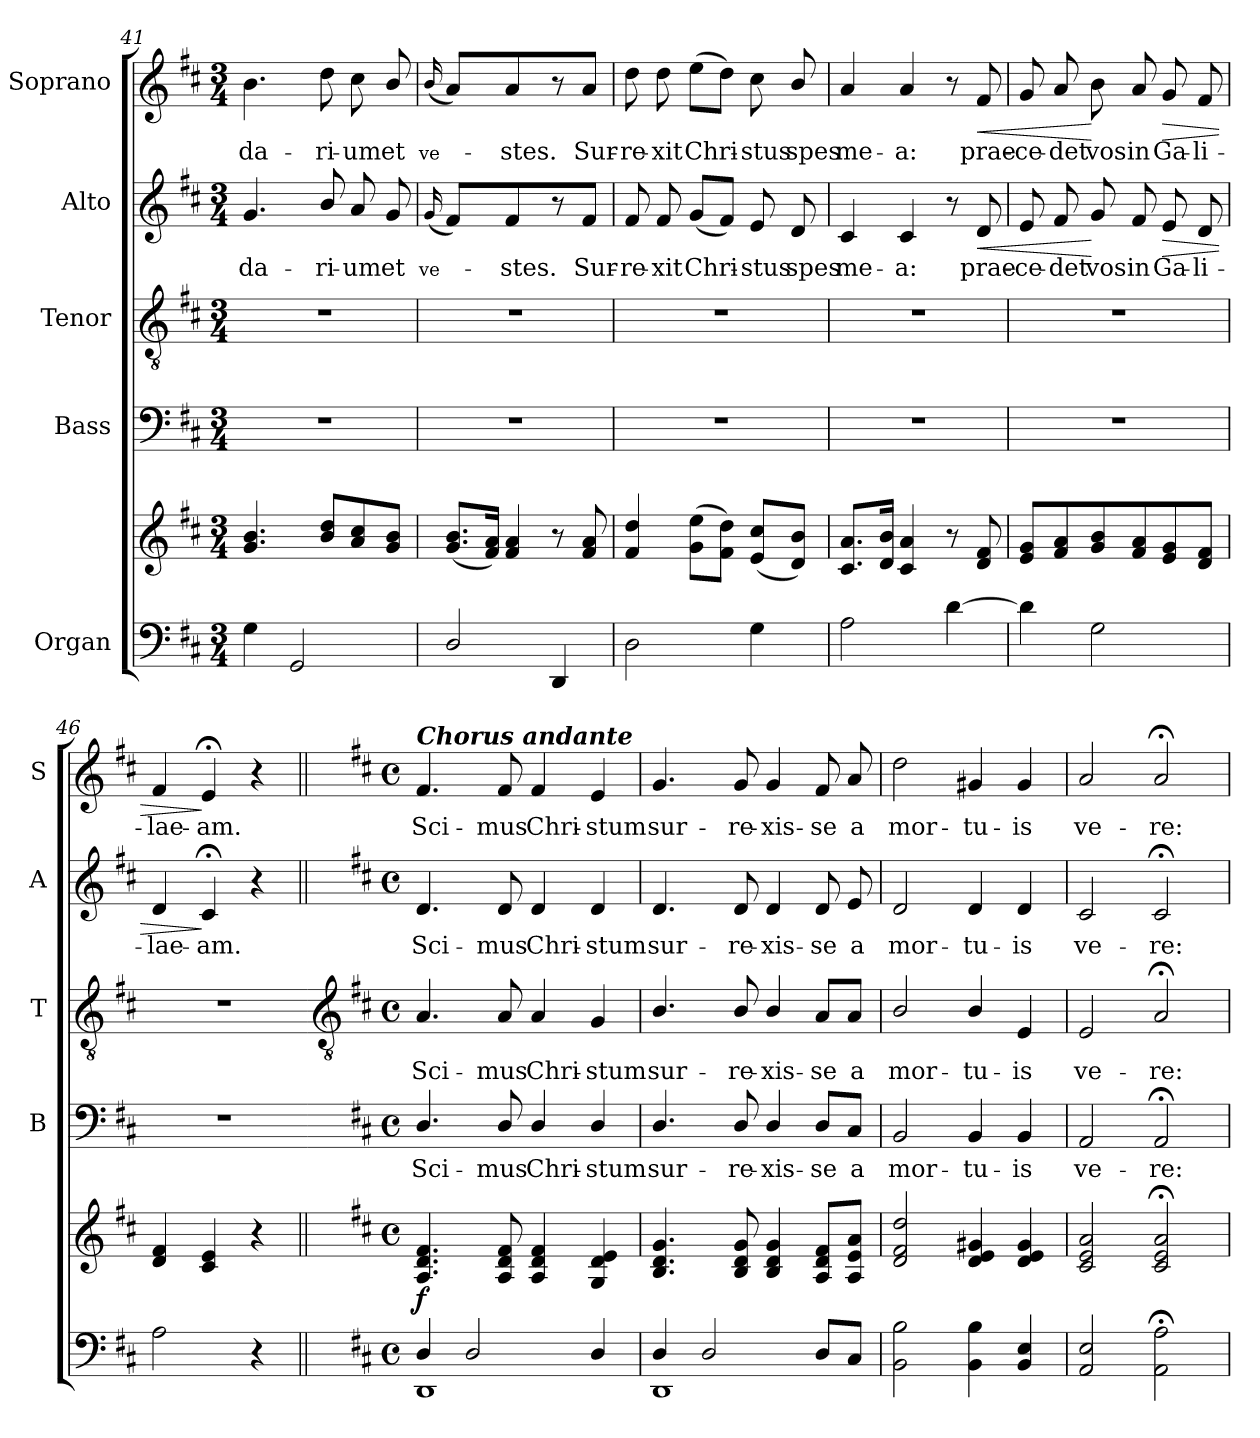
**kern	**kern	**dynam	**kern	**text	**kern	**text	**kern	**text	**dynam	**kern	**text	**dynam
*part5	*part5	*part5	*part4	*part4	*part3	*part3	*part2	*part2	*part2	*part1	*part1	*part1
*staff6	*staff5	*staff5/6	*staff4	*staff4	*staff3	*staff3	*staff2	*staff2	*staff2	*staff1	*staff1	*staff1
*I"Organ	*	*	*I"Bass	*	*I"Tenor	*	*I"Alto	*	*	*I"Soprano	*	*
*	*	*	*I'B	*	*I'T	*	*I'A	*	*	*I'S	*	*
!!LO:LB:g=z
*clefF4	*clefG2	*	*clefF4	*	*clefGv2	*	*clefG2	*	*	*clefG2	*	*
*k[f#c#]	*k[f#c#]	*	*k[f#c#]	*	*k[f#c#]	*	*k[f#c#]	*	*	*k[f#c#]	*	*
*D:	*D:	*	*D:	*	*D:	*	*D:	*	*	*D:	*	*
*M3/4	*M3/4	*	*M3/4	*	*M3/4	*	*M3/4	*	*	*M3/4	*	*
=41	=41	=41	=41	=41	=41	=41	=41	=41	=41	=41	=41	=41
!	!	!	!	!	!	!	!	!LO:LY:b	!	!	!LO:LY:b	!
4G	4.g 4.b	.	2.r	.	2.r	.	4.g	-da-	.	4.b	-da-	.
2GG	.	.	.	.	.	.	.	.	.	.	.	.
!	!	!	!	!	!	!	!	!LO:LY:b	!	!	!LO:LY:b	!
.	8b 8ddL	.	.	.	.	.	8b/	-ri-	.	8dd	-ri-	.
!	!	!	!	!	!	!	!	!LO:LY:b	!	!	!LO:LY:b	!
.	8a 8cc#	.	.	.	.	.	8a	-um	.	8cc#	-um	.
!	!	!	!	!	!	!	!	!LO:LY:b	!	!	!LO:LY:b	!
.	8g/ 8b/J	.	.	.	.	.	8g/	et	.	8b/	et	.
=42	=42	=42	=42	=42	=42	=42	=42	=42	=42	=42	=42	=42
!	!	!	!	!	!	!	!	!LO:LY:b	!	!	!LO:LY:b	!
.	.	.	.	.	.	.	(<16qqg/LL	ve-	.	(<16qqb/LL	ve-	.
2D/	(<8.g/ 8.b/L	.	2.r	.	2.r	.	4f#)	.	.	4a)	.	.
.	16f# 16aJ)	.	.	.	.	.	.	.	.	.	.	.
!	!	!	!	!	!	!	!	!LO:LY:b	!	!	!LO:LY:b	!
.	4f# 4a	.	.	.	.	.	4f#	stes.	.	4a	stes.	.
4DD	8r	.	.	.	.	.	8r	.	.	8r	.	.
!	!	!	!	!	!	!	!	!LO:LY:b	!	!	!LO:LY:b	!
.	8f# 8a	.	.	.	.	.	8f#J	Sur-	.	8aJ	Sur-	.
=43	=43	=43	=43	=43	=43	=43	=43	=43	=43	=43	=43	=43
!	!	!	!	!	!	!	!	!LO:LY:b	!	!	!LO:LY:b	!
2D	4f# 4dd	.	2.r	.	2.r	.	8f#	-re-	.	8dd	-re-	.
!	!	!	!	!	!	!	!	!LO:LY:b	!	!	!LO:LY:b	!
.	.	.	.	.	.	.	8f#	-xit	.	8dd	-xit	.
!	!	!	!	!	!	!	!	!LO:LY:b	!	!	!LO:LY:b	!
.	(>8g 8eeL	.	.	.	.	.	(<8gL	Chri-	.	(>8eeL	Chri-	.
.	8f# 8ddJ)	.	.	.	.	.	8f#J)	.	.	8ddJ)	.	.
!	!	!	!	!	!	!	!	!LO:LY:b	!	!	!LO:LY:b	!
4G	(<8e 8cc#L	.	.	.	.	.	8e	stus	.	8cc#	stus	.
!	!	!	!	!	!	!	!	!LO:LY:b	!	!	!LO:LY:b	!
.	8d/ 8b/J)	.	.	.	.	.	8d/	spes	.	8b/	spes	.
=44	=44	=44	=44	=44	=44	=44	=44	=44	=44	=44	=44	=44
!	!	!	!	!	!	!	!	!LO:LY:b	!	!	!LO:LY:b	!
2A	8.c# 8.aL	.	2.r	.	2.r	.	4c#	me-	.	4a	me-	.
.	16d 16bJ	.	.	.	.	.	.	.	.	.	.	.
!	!	!	!	!	!	!	!	!LO:LY:b	!	!	!LO:LY:b	!
.	4c# 4a	.	.	.	.	.	4c#	-a:	.	4a	-a:	.
[4d	8r	.	.	.	.	.	8r	.	.	8r	.	.
!	!	!	!	!	!	!	!	!LO:LY:b	!LO:HP:b	!	!LO:LY:b	!LO:HP:b
.	8d 8f#	.	.	.	.	.	8d	prae-	<	8f#	prae-	<
=45	=45	=45	=45	=45	=45	=45	=45	=45	=45	=45	=45	=45
!	!	!	!	!	!	!	!	!LO:LY:b	!	!	!LO:LY:b	!
4d]	8e 8gL	.	2.r	.	2.r	.	8e	-ce-	.	8g	-ce-	.
!	!	!	!	!	!	!	!	!LO:LY:b	!	!	!LO:LY:b	!
.	8f# 8a	.	.	.	.	.	8f#	-det	.	8a	-det	.
!	!	!	!	!	!	!	!	!LO:LY:b	!	!	!LO:LY:b	!
2G	8g 8b	.	.	.	.	.	8g	vos	[	8b	vos	[
!	!	!	!	!	!	!	!	!LO:LY:b	!	!	!LO:LY:b	!
.	8f# 8a	.	.	.	.	.	8f#	in	.	8a	in	.
!	!	!	!	!	!	!	!	!LO:LY:b	!LO:HP:b	!	!LO:LY:b	!LO:HP:b
.	8e 8g	.	.	.	.	.	8e	Ga-	>	8g	Ga-	>
!	!	!	!	!	!	!	!	!LO:LY:b	!	!	!LO:LY:b	!
.	8d 8f#J	.	.	.	.	.	8d	-li-	.	8f#	-li-	.
=46	=46	=46	=46	=46	=46	=46	=46	=46	=46	=46	=46	=46
!	!	!	!	!	!	!	!	!LO:LY:b	!	!	!LO:LY:b	!
2A	4d 4f#	.	2.r	.	2.r	.	4d	-lae-	.	4f#	-lae-	.
!	!	!	!	!	!	!	!	!LO:LY:b	!	!	!LO:LY:b	!
.	4c# 4e	.	.	.	.	.	4c#;<	-am.	]	4e;<	-am.	]
4r	4r	.	.	.	.	.	4r	.	.	4r	.	.
!!LO:LB:g=z
=47||	=47||	=47||	=47	=47||	=47	=47||	=47||	=47||	=47||	=47||	=47||	=47||
*	*	*	*	*	*clefGv2	*	*	*	*	*	*	*
*	*	*	*k[f#c#]	*	*k[f#c#]	*	*	*	*	*	*	*
*	*	*	*D:	*	*D:	*	*	*	*	*	*	*
*M4/4	*M4/4	*	*M4/4	*	*M4/4	*	*M4/4	*	*	*M4/4	*	*
*met(c)	*met(c)	*	*met(c)	*	*met(c)	*	*met(c)	*	*	*met(c)	*	*
*^	*	*	*	*	*	*	*	*	*	*	*	*
!	!	!	!	!	!	!	!	!	!	!	!LO:TX:a:Bi:t=Chorus andante	!	!
!	!	!	!LO:DY:b	!	!LO:LY:b	!	!LO:LY:b	!	!LO:LY:b	!	!	!LO:LY:b	!
4D/	1DD\	4.A 4.d 4.f#	f	4.D/	Sci-	4.A	Sci-	4.d	Sci-	.	4.f#	Sci-	.
2D/	.	.	.	.	.	.	.	.	.	.	.	.	.
!	!	!	!	!	!LO:LY:b	!	!LO:LY:b	!	!LO:LY:b	!	!	!LO:LY:b	!
.	.	8A 8d 8f#	.	8D/	-mus	8A	-mus	8d	-mus	.	8f#	-mus	.
!	!	!	!	!	!LO:LY:b	!	!LO:LY:b	!	!LO:LY:b	!	!	!LO:LY:b	!
.	.	4A 4d 4f#	.	4D/	Chri-	4A	Chri-	4d	Chri-	.	4f#	Chri-	.
!	!	!	!	!	!LO:LY:b	!	!LO:LY:b	!	!LO:LY:b	!	!	!LO:LY:b	!
4D/	.	4G 4d 4e	.	4D/	-stum	4G	-stum	4d	-stum	.	4e	-stum	.
=48	=48	=48	=48	=48	=48	=48	=48	=48	=48	=48	=48	=48	=48
!	!	!	!	!	!LO:LY:b	!	!LO:LY:b	!	!LO:LY:b	!	!	!LO:LY:b	!
4D/	1DD\	4.B 4.d 4.g	.	4.D/	sur-	4.B/	sur-	4.d	sur-	.	4.g	sur-	.
2D/	.	.	.	.	.	.	.	.	.	.	.	.	.
!	!	!	!	!	!LO:LY:b	!	!LO:LY:b	!	!LO:LY:b	!	!	!LO:LY:b	!
.	.	8B 8d 8g	.	8D/	-re-	8B/	-re-	8d	-re-	.	8g	-re-	.
!	!	!	!	!	!LO:LY:b	!	!LO:LY:b	!	!LO:LY:b	!	!	!LO:LY:b	!
.	.	4B 4d 4g	.	4D/	-xis-	4B/	-xis-	4d	-xis-	.	4g	-xis-	.
!	!	!	!	!	!LO:LY:b	!	!LO:LY:b	!	!LO:LY:b	!	!	!LO:LY:b	!
8DL	.	8A 8d 8f#L	.	8D/L	-se	8A/L	-se	8d	-se	.	8f#	-se	.
!	!	!	!	!	!LO:LY:b	!	!LO:LY:b	!	!LO:LY:b	!	!	!LO:LY:b	!
8C#J	.	8A 8e 8aJ	.	8C#/J	a	8A/J	a	8e	a	.	8a	a	.
*v	*v	*	*	*	*	*	*	*	*	*	*	*	*
=49	=49	=49	=49	=49	=49	=49	=49	=49	=49	=49	=49	=49
!	!	!	!	!LO:LY:b	!	!LO:LY:b	!	!LO:LY:b	!	!	!LO:LY:b	!
2BB 2B	2d 2f# 2dd	.	2BB	mor-	2B/	mor-	2d	mor-	.	2dd	mor-	.
!	!	!	!	!LO:LY:b	!	!LO:LY:b	!	!LO:LY:b	!	!	!LO:LY:b	!
4BB 4B	4d 4e 4g#X	.	4BB	-tu-	4B/	-tu-	4d	-tu-	.	4g#X	-tu-	.
!	!	!	!	!LO:LY:b	!	!LO:LY:b	!	!LO:LY:b	!	!	!LO:LY:b	!
4BB 4E	4d 4e 4g#	.	4BB	-is	4E	-is	4d	-is	.	4g#	-is	.
=50	=50	=50	=50	=50	=50	=50	=50	=50	=50	=50	=50	=50
!	!	!	!	!LO:LY:b	!	!LO:LY:b	!	!LO:LY:b	!	!	!LO:LY:b	!
2AA 2E	2c# 2e 2a	.	2AA	ve-	2E	ve-	2c#	ve-	.	2a	ve-	.
!	!	!	!	!LO:LY:b	!	!LO:LY:b	!	!LO:LY:b	!	!	!LO:LY:b	!
2AA;< 2A;<	2c#;< 2e;< 2a;<	.	2AA;<	-re:	2A;<	-re:	2c#;<	-re:	.	2a;<	-re:	.
=	=	=	=	=	=	=	=	=	=	=	=	=
*-	*-	*-	*-	*-	*-	*-	*-	*-	*-	*-	*-	*-
